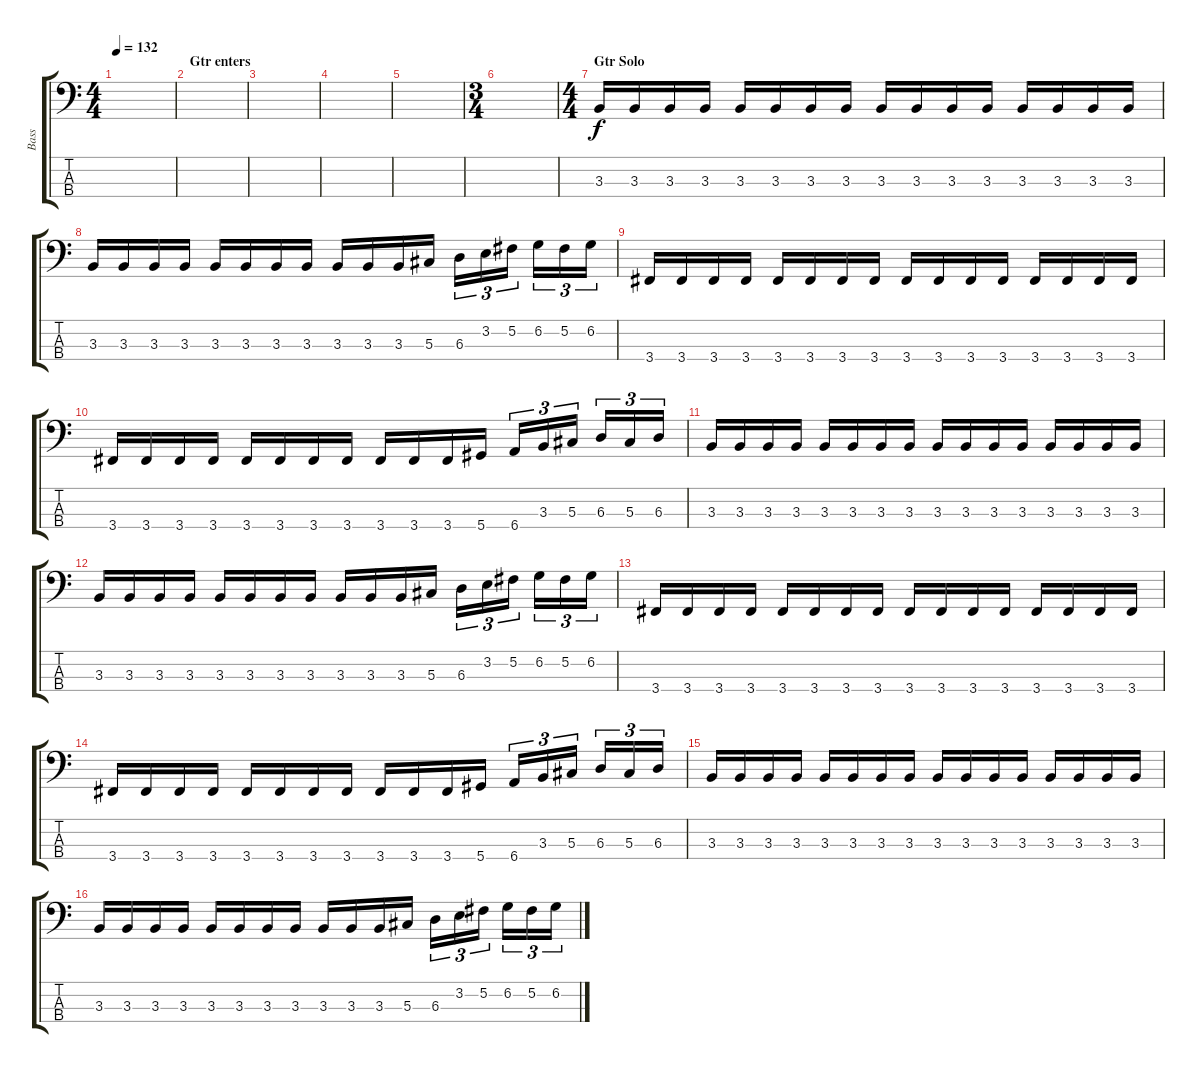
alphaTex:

\track ("Bass" "Bass") {instrument electricbasspick}
\staff {score tabs}
\tuning (Gb2 Db2 Ab1 Eb1) {hide}
\ts (4 4)
\tempo 132
\clef f4
\ks c
|
\section ("" "Gtr enters")
|
|
|
|
\ts (3 4)
|
\ts (4 4)
\section ("" "Gtr Solo")
3.3.16 3.3.16 3.3.16 3.3.16 3.3.16 3.3.16 3.3.16 3.3.16 3.3.16 3.3.16 3.3.16 3.3.16 3.3.16 3.3.16 3.3.16 3.3.16 |
3.3.16 3.3.16 3.3.16 3.3.16 3.3.16 3.3.16 3.3.16 3.3.16 3.3.16 3.3.16 3.3.16 5.3.16 6.3.16{tu (3 2)} 3.2.16{tu (3 2)} 5.2.16{tu (3 2)} 6.2.16{tu (3 2)} 5.2.16{tu (3 2)} 6.2.16{tu (3 2)} |
3.4.16 3.4.16 3.4.16 3.4.16 3.4.16 3.4.16 3.4.16 3.4.16 3.4.16 3.4.16 3.4.16 3.4.16 3.4.16 3.4.16 3.4.16 3.4.16 |
3.4.16 3.4.16 3.4.16 3.4.16 3.4.16 3.4.16 3.4.16 3.4.16 3.4.16 3.4.16 3.4.16 5.4.16 6.4.16{tu (3 2)} 3.3.16{tu (3 2)} 5.3.16{tu (3 2)} 6.3.16{tu (3 2)} 5.3.16{tu (3 2)} 6.3.16{tu (3 2)} |
3.3.16 3.3.16 3.3.16 3.3.16 3.3.16 3.3.16 3.3.16 3.3.16 3.3.16 3.3.16 3.3.16 3.3.16 3.3.16 3.3.16 3.3.16 3.3.16 |
3.3.16 3.3.16 3.3.16 3.3.16 3.3.16 3.3.16 3.3.16 3.3.16 3.3.16 3.3.16 3.3.16 5.3.16 6.3.16{tu (3 2)} 3.2.16{tu (3 2)} 5.2.16{tu (3 2)} 6.2.16{tu (3 2)} 5.2.16{tu (3 2)} 6.2.16{tu (3 2)} |
3.4.16 3.4.16 3.4.16 3.4.16 3.4.16 3.4.16 3.4.16 3.4.16 3.4.16 3.4.16 3.4.16 3.4.16 3.4.16 3.4.16 3.4.16 3.4.16 |
3.4.16 3.4.16 3.4.16 3.4.16 3.4.16 3.4.16 3.4.16 3.4.16 3.4.16 3.4.16 3.4.16 5.4.16 6.4.16{tu (3 2)} 3.3.16{tu (3 2)} 5.3.16{tu (3 2)} 6.3.16{tu (3 2)} 5.3.16{tu (3 2)} 6.3.16{tu (3 2)} |
3.3.16 3.3.16 3.3.16 3.3.16 3.3.16 3.3.16 3.3.16 3.3.16 3.3.16 3.3.16 3.3.16 3.3.16 3.3.16 3.3.16 3.3.16 3.3.16 |
3.3.16 3.3.16 3.3.16 3.3.16 3.3.16 3.3.16 3.3.16 3.3.16 3.3.16 3.3.16 3.3.16 5.3.16 6.3.16{tu (3 2)} 3.2.16{tu (3 2)} 5.2.16{tu (3 2)} 6.2.16{tu (3 2)} 5.2.16{tu (3 2)} 6.2.16{tu (3 2)}
